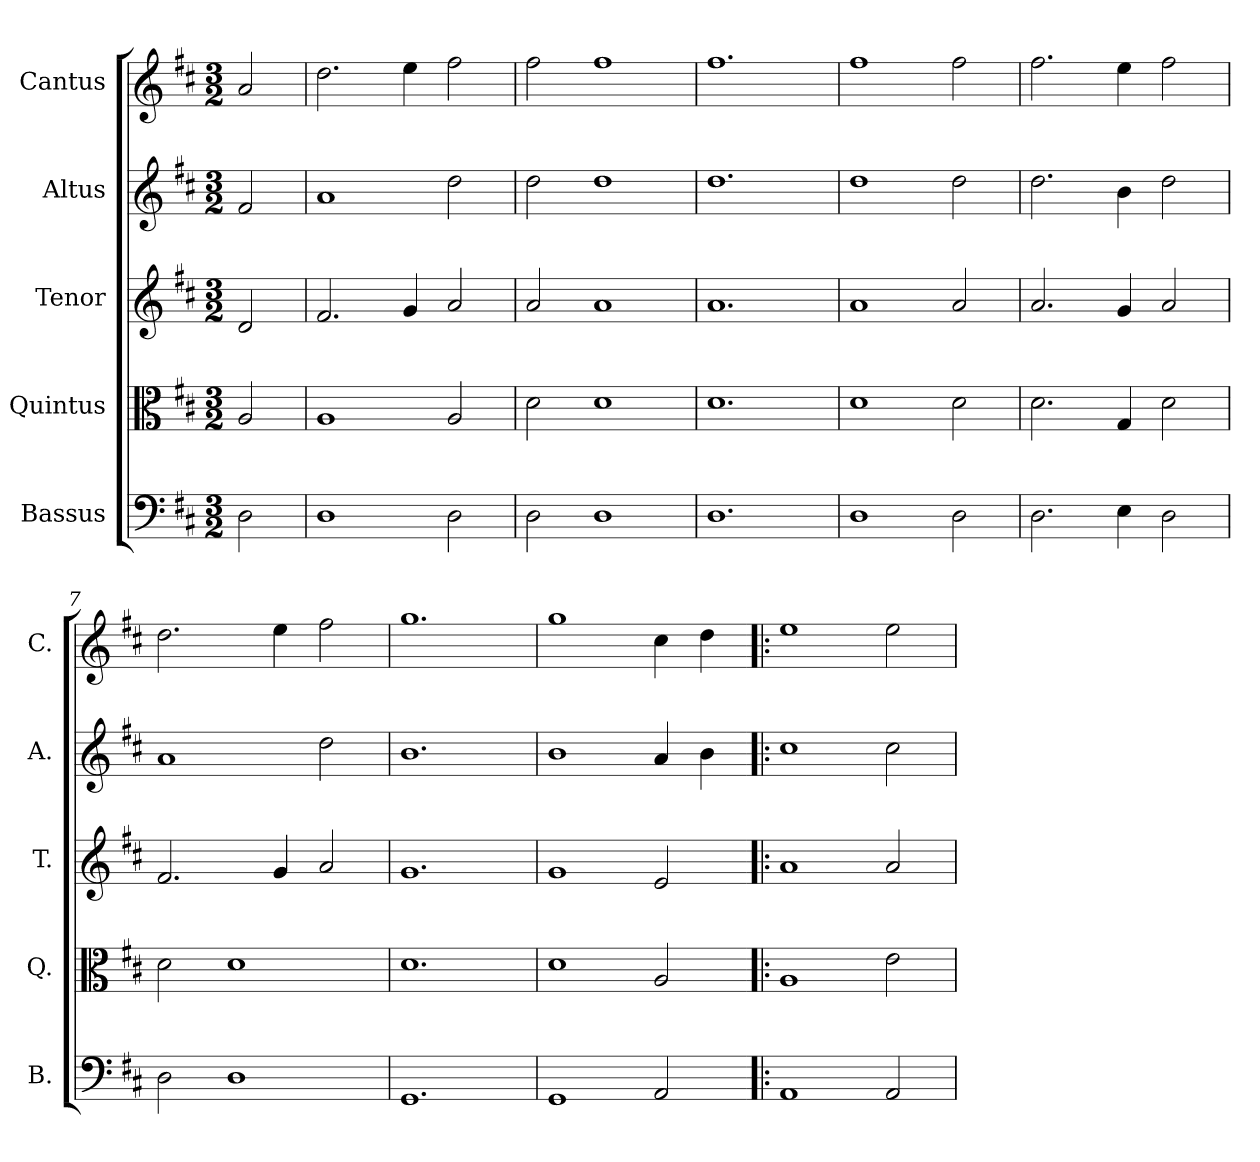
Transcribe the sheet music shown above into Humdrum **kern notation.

**kern	**kern	**kern	**kern	**kern
*part5	*part4	*part3	*part2	*part1
*staff5	*staff4	*staff3	*staff2	*staff1
*I"Bassus	*I"Quintus	*I"Tenor	*I"Altus	*I"Cantus
*I'B.	*I'Q.	*I'T.	*I'A.	*I'C.
*clefF4	*clefC3	*clefG2	*clefG2	*clefG2
*k[f#c#]	*k[f#c#]	*k[f#c#]	*k[f#c#]	*k[f#c#]
*D:	*D:	*D:	*D:	*D:
*M3/2	*M3/2	*M3/2	*M3/2	*M3/2
=1	=1	=1	=1	=1
2D\	2A/	2d/	2f#/	2a/
=2	=2	=2	=2	=2
1D	1A	2.f#/	1a	2.dd\
.	.	4g/	.	4ee\
2D\	2A/	2a/	2dd\	2ff#\
=3	=3	=3	=3	=3
2D\	2d\	2a/	2dd\	2ff#\
1D	1d	1a	1dd	1ff#
=4	=4	=4	=4	=4
1.D	1.d	1.a	1.dd	1.ff#
=5	=5	=5	=5	=5
1D	1d	1a	1dd	1ff#
2D\	2d\	2a/	2dd\	2ff#\
=6	=6	=6	=6	=6
2.D\	2.d\	2.a/	2.dd\	2.ff#\
4E\	4G/	4g/	4b\	4ee\
2D\	2d\	2a/	2dd\	2ff#\
!!LO:LB:g=z
=7	=7	=7	=7	=7
2D\	2d\	2.f#/	1a	2.dd\
1D	1d	.	.	.
.	.	4g/	.	4ee\
.	.	2a/	2dd\	2ff#\
=8	=8	=8	=8	=8
1.GG	1.d	1.g	1.b	1.gg
=9	=9	=9	=9	=9
1GG	1d	1g	1b	1gg
2AA/	2A/	2e/	4a/	4cc#\
.	.	.	4b\	4dd\
=10!|:	=10!|:	=10!|:	=10!|:	=10!|:
1AA	1A	1a	1cc#	1ee
2AA/	2e\	2a/	2cc#\	2ee\
=	=	=	=	=
*-	*-	*-	*-	*-
